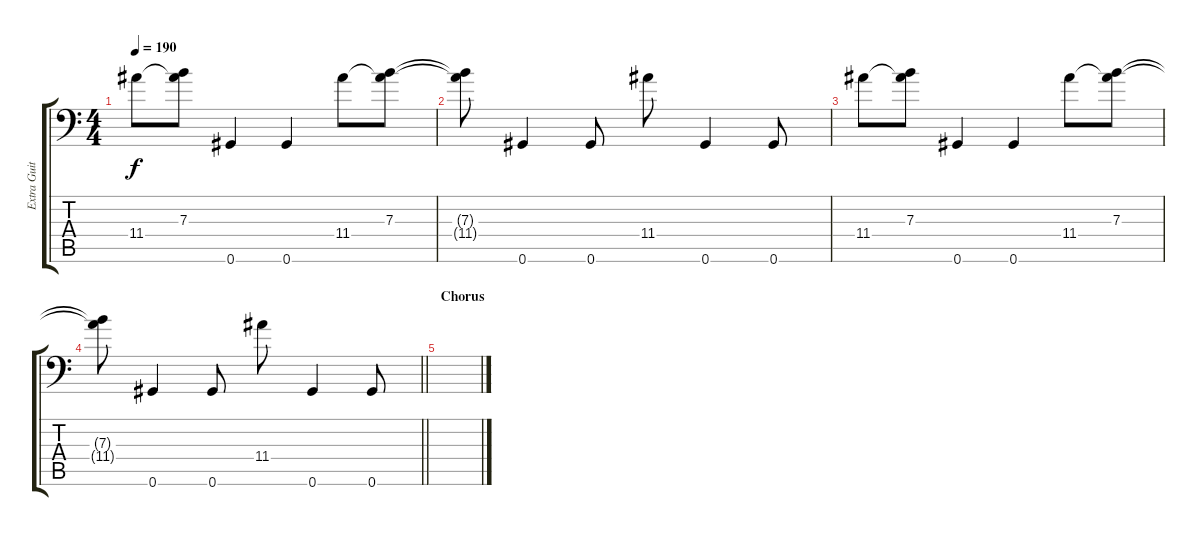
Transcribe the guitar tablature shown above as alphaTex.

\track ("Extra Guitar" "Extra Guit") {instrument distortionguitar}
\staff {score tabs}
\tuning (Db4 Ab3 E3 B2 Gb2 Ab1) {hide}
\ts (4 4)
\tempo 190
\clef f4
\ks c
11.4.8{dy f} (7.3 11.4{t}).8 0.6.4 0.6.4 11.4.8 (7.3 11.4{t}).8 |
(7.3{t} 11.4{t}).8 0.6.4 0.6.8 11.4.8 0.6.4 0.6.8 |
11.4.8 (7.3 11.4{t}).8 0.6.4 0.6.4 11.4.8 (7.3 11.4{t}).8 |
\barLineRight lightlight
(7.3{t} 11.4{t}).8 0.6.4 0.6.8 11.4.8 0.6.4 0.6.8 |
\section ("" "Chorus")
